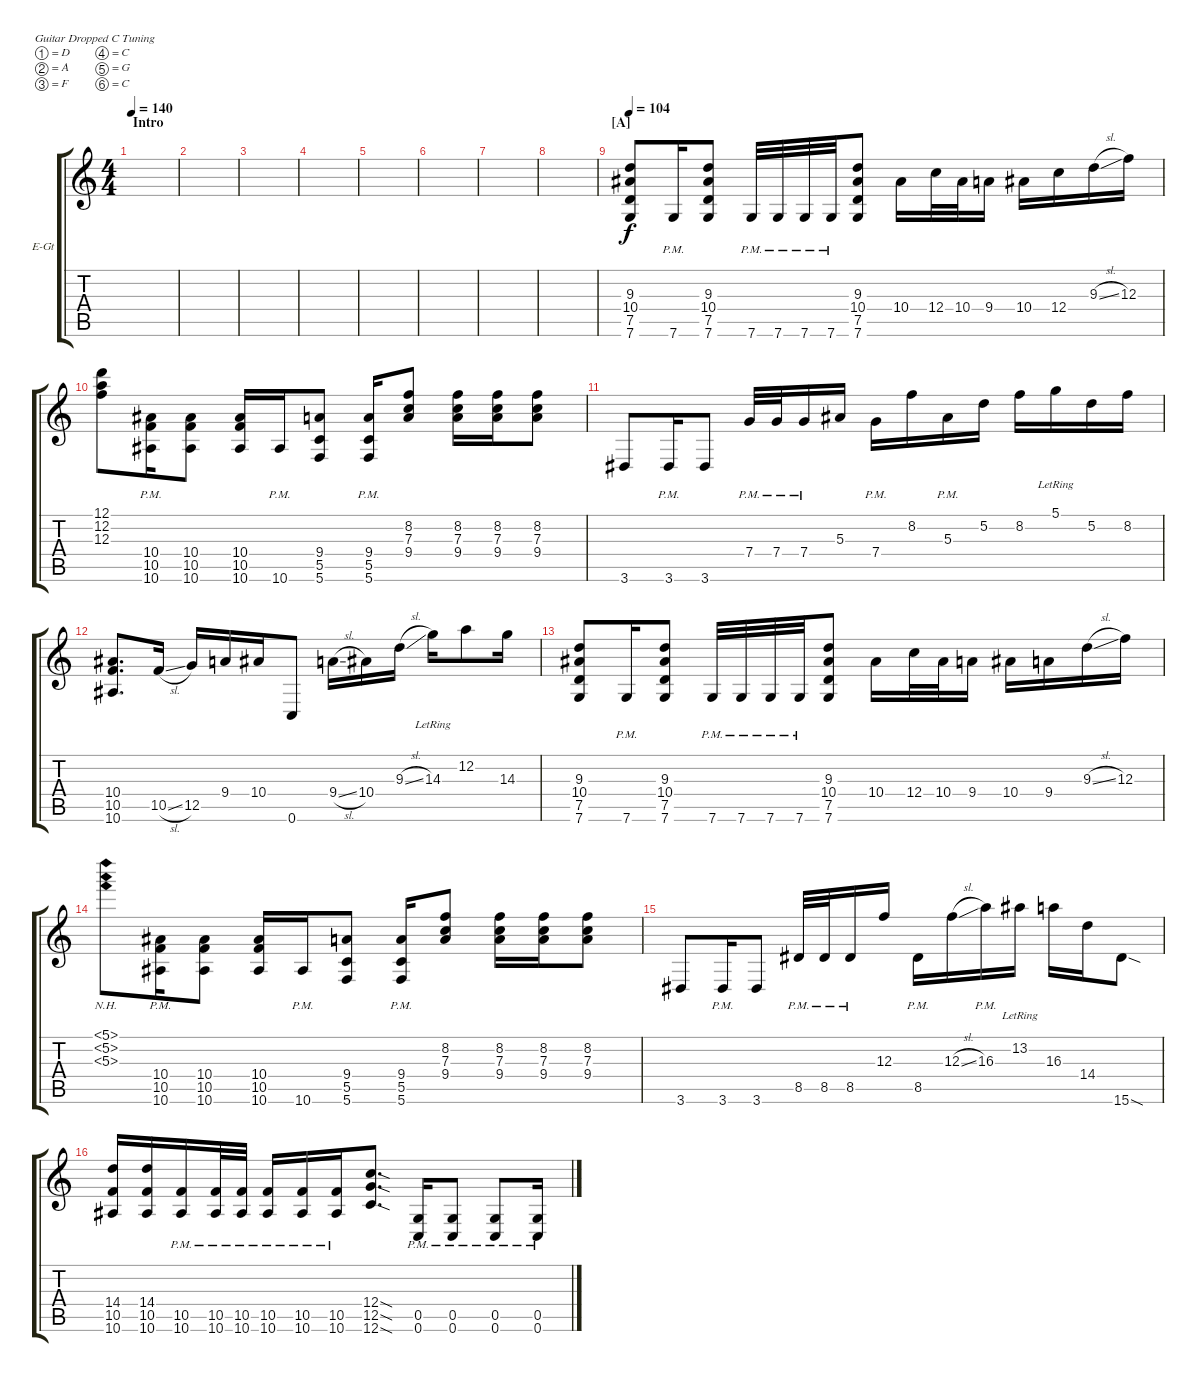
\bracketExtendMode groupsimilarinstruments
\firstSystemTrackNameOrientation horizontal
\otherSystemsTrackNameOrientation horizontal
\track ("Guitar 2" "E-Gt") {instrument distortionguitar}
\staff {score tabs}
\tuning (D4 A3 F3 C3 G2 C2)
\ts (4 4)
\beaming (8 2 2 2 2)
\section ("" "Intro")
\tempo 140
\clef g2
\scale
0.485477
\ks c
|
\scale
0.257261 |
\scale
0.257261 |
\scale
0.333333 |
\scale
0.333333 |
\scale
0.333333 |
\scale
0.333333 |
\scale
0.333333 |
\section ("A" "")
\tempo 104
\scale
0.333333 (7.6 7.5 10.4 9.3).8 7.6{pm}.16 (7.6 7.5 10.4 9.3).8 7.6{pm}.32 7.6{pm}.32 7.6{pm}.32 7.6{pm}.32 (7.6 7.5 10.4 9.3).8 10.4.16 12.4.32 10.4.32 9.4.16 10.4.16 12.4.16 9.3{sl}.16 12.3.16 |
\scale
0.333333 (12.1 12.2 12.3).8 (10.6{pm} 10.5{pm} 10.4{pm}).16 (10.6 10.5 10.4).8 (10.6 10.5 10.4).16 10.6{pm}.16 (5.6 5.5 9.4).8 (5.6{pm} 5.5 9.4).16 (7.3 9.4 8.2).8 (8.2 7.3 9.4).16 (7.3 8.2 9.4).16 (7.3 8.2 9.4).8 |
\scale
0.333333 3.6.8 3.6{pm}.16 3.6.8 7.4{pm}.32 7.4{pm}.32 7.4{pm}.16 5.3.16 7.4{pm}.16 8.2.16 5.3{pm}.16 5.2.16 8.2.16 5.1{lr}.16 5.2.16 8.2.16 |
\scale
0.333333 (10.6 10.5 10.4).8{d} 10.5{sl}.16 12.5.16 9.4.16 10.4.16 0.6.8 9.4{sl}.16 10.4.16 9.3{sl}.16 14.3{lr}.16 12.2.8 14.3.16 |
\scale
0.333333 (7.6 7.5 10.4 9.3).8 7.6{pm}.16 (7.6 7.5 10.4 9.3).8 7.6{pm}.32 7.6{pm}.32 7.6{pm}.32 7.6{pm}.32 (7.6 7.5 10.4 9.3).8 10.4.16 12.4.32 10.4.32 9.4.16 10.4.16 9.4.16 9.3{sl}.16 12.3.16 |
\scale
0.333333 (5.1{nh} 5.2{nh} 5.3{nh}).8 (10.6{pm} 10.5{pm} 10.4{pm}).16 (10.6 10.5 10.4).8 (10.6 10.5 10.4).16 10.6{pm}.16 (5.6 5.5 9.4).8 (5.6{pm} 5.5 9.4).16 (7.3 9.4 8.2).8 (8.2 7.3 9.4).16 (7.3 8.2 9.4).16 (7.3 8.2 9.4).8 |
\scale
0.333333 3.6.8 3.6{pm}.16 3.6.8 8.5{pm}.32 8.5{pm}.32 8.5{pm}.16 12.3.16 8.5{pm}.16 12.3{sl}.16 16.3{pm}.16 13.2{lr}.16 16.3.16 14.4.16 15.6{sod}.8 |
\scale
0.333333 (10.6 10.5 14.4).16 (14.4 10.5 10.6).16 (10.6{pm} 10.5{pm}).16 (10.6{pm} 10.5{pm}).32 (10.6{pm} 10.5{pm}).32 (10.6{pm} 10.5{pm}).16 (10.6{pm} 10.5{pm}).16 (10.6{pm} 10.5{pm}).16 (12.6{sod} 12.5{sod} 12.4{sod}).8{d} (0.6{pm} 0.5{pm}).16 (0.6{pm} 0.5{pm}).8 (0.6{pm} 0.5{pm}).8 (0.6{pm} 0.5{pm}).16
